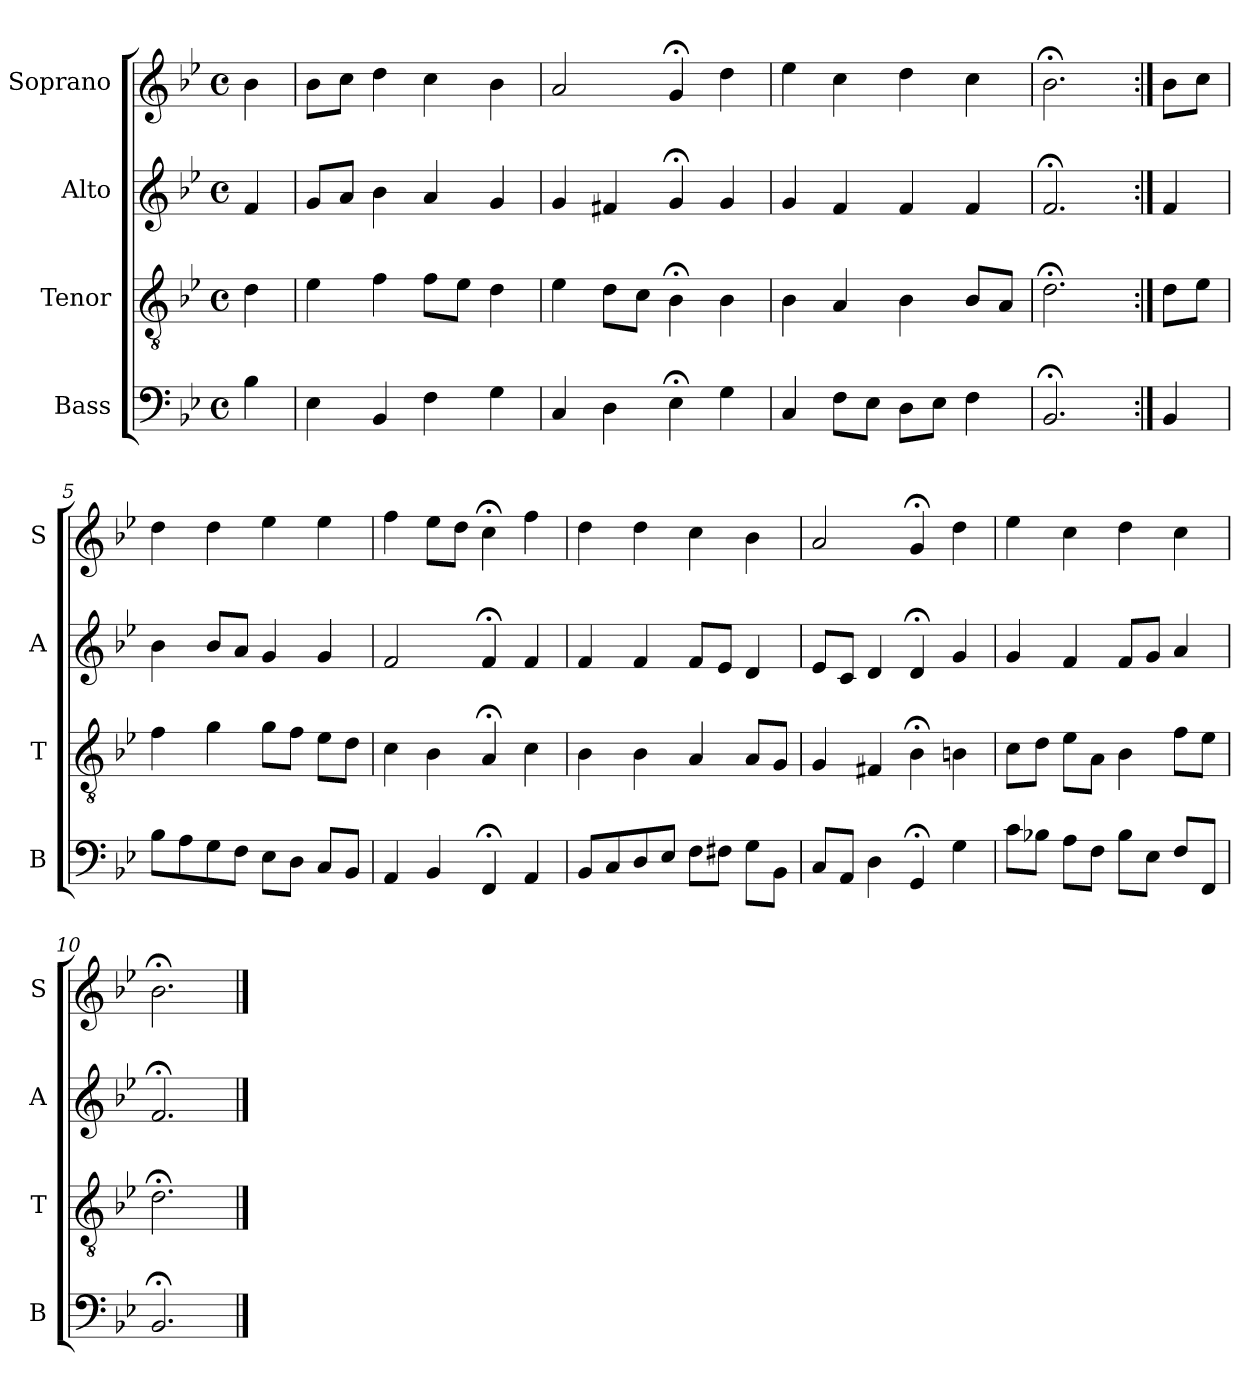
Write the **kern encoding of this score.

**kern	**kern	**kern	**kern
*part4	*part3	*part2	*part1
*staff4	*staff3	*staff2	*staff1
*I"Bass	*I"Tenor	*I"Alto	*I"Soprano
*I'B	*I'T	*I'A	*I'S
*clefF4	*clefGv2	*clefG2	*clefG2
*k[b-e-]	*k[b-e-]	*k[b-e-]	*k[b-e-]
*B-:	*B-:	*B-:	*B-:
*M4/4	*M4/4	*M4/4	*M4/4
*met(c)	*met(c)	*met(c)	*met(c)
*MM100	*MM100	*MM100	*MM100
=	=	=	=
4B-i	4d	4f	4b-
=1	=1	=1	=1
4E-	4e-	8gL	8b-L
.	.	8aJ	8ccJ
4BB-	4f	4b-	4dd
4F	8fL	4a	4cc
.	8e-J	.	.
4G	4d	4g	4b-
=2	=2	=2	=2
4C	4e-	4g	2a
4D	8dL	4f#X	.
.	8cJ	.	.
4E-;<	4B-;<	4g;<	4g;<
4G	4B-	4g	4dd
=3	=3	=3	=3
4C	4B-	4g	4ee-
8FL	4A	4f	4cc
8E-J	.	.	.
8DL	4B-	4f	4dd
8E-J	.	.	.
4F	8B-L	4f	4cc
.	8AJ	.	.
=4	=4	=4	=4
2.BB-;<	2.d;<	2.f;<	2.b-;<
=:|!	=:|!	=:|!	=:|!
4BB-	8dL	4f	8b-L
.	8e-J	.	8ccJ
=5	=5	=5	=5
8B-L	4f	4b-	4dd
8A	.	.	.
8G	4g	8b-L	4dd
8FJ	.	8aJ	.
8E-L	8gL	4g	4ee-
8DJ	8fJ	.	.
8CL	8e-L	4g	4ee-
8BB-J	8dJ	.	.
=6	=6	=6	=6
4AA	4c	2f	4ff
4BB-	4B-	.	8ee-L
.	.	.	8ddJ
4FF;<	4A;<	4f;<	4cc;<
4AA	4c	4f	4ff
=7	=7	=7	=7
8BB-L	4B-	4f	4dd
8C	.	.	.
8D	4B-	4f	4dd
8E-J	.	.	.
8FL	4A	8fL	4cc
8F#XJ	.	8e-J	.
8GL	8AL	4d	4b-
8BB-J	8GJ	.	.
=8	=8	=8	=8
8CL	4G	8e-L	2a
8AAJ	.	8cJ	.
4D	4F#X	4d	.
4GG;<	4B-;<	4d;<	4g;<
4G	4Bn	4g	4dd
=9	=9	=9	=9
8cL	8cL	4g	4ee-
8B-XJ	8dJ	.	.
8AL	8e-L	4f	4cc
8FJ	8AJ	.	.
8B-L	4B-i	8fL	4dd
8E-iJ	.	8gJ	.
8FiL	8fiL	4a	4cc
8FFJ	8e-J	.	.
=10	=10	=10	=10
2.BB-;<	2.d;<	2.f;<	2.b-;<
==	==	==	==
*-	*-	*-	*-
